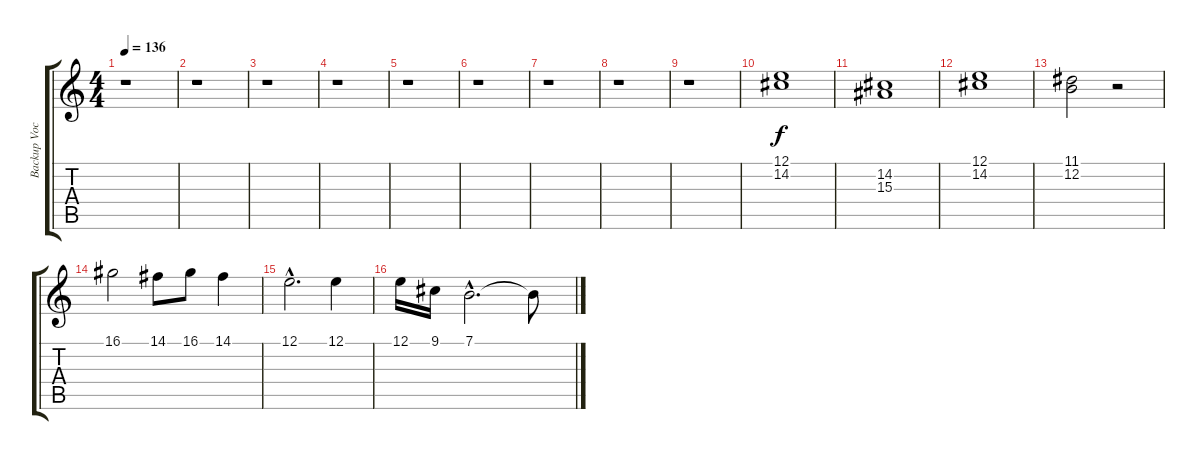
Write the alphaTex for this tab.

\track ("Backup Vocal, Lenny" "Backup Voc") {instrument voiceoohs}
\staff {score tabs}
\tuning (E4 B3 G3 D3 A2 E2) {hide}
\ts (4 4)
\tempo 136
\clef g2
\ks c
r.1{dy f} |
r.1 |
r.1 |
r.1 |
r.1 |
r.1 |
r.1 |
r.1 |
r.1 |
(12.1 14.2).1 |
(14.2 15.3).1 |
(12.1 14.2).1 |
(11.1 12.2).2 r.2 |
16.1.2 14.1.8 16.1.8 14.1.4 |
12.1{hac}.2{d} 12.1.4 |
12.1.16 9.1.16 7.1{hac}.2{d} 7.1{t}.8
